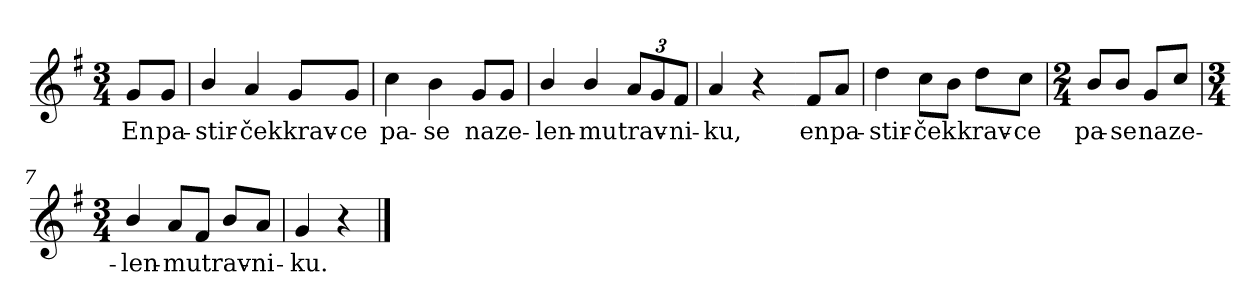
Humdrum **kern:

**kern	**text
*part1	*part1
*staff1	*staff1
*clefG2	*
*k[f#]	*
*G:	*
*M3/4	*
*MM88	*
=	=
8g/L	En
8g/J	pa-
=1	=1
4b/	-stir-
4a/	-ček
8g/L	krav-
8g/J	-ce
=2	=2
4cc\	pa-
4b\	-se
8g/L	na
8g/J	ze-
=3	=3
4b/	-len-
4b/	-mu
12a/L	trav-
12g/	.
12f#/J	-ni-
=4	=4
4a/	-ku,
4r	.
=4X1-	=4X1-
8f#/L	en
8a/J	pa-
=5	=5
4dd\	-stir-
8cc\L	-ček
8b\J	.
8dd\L	krav-
8cc\J	-ce
!!LO:LB:g=z
=6	=6
*M2/4	*
8b/L	pa-
8b/J	-se
8g/L	na
8cc/J	ze-
=7	=7
*M3/4	*
4b/	-len-
8a/L	-mu
8f#/J	.
8b/L	trav-
8a/J	-ni-
=8	=8
4g/	-ku.
4r	.
==	==
*-	*-
